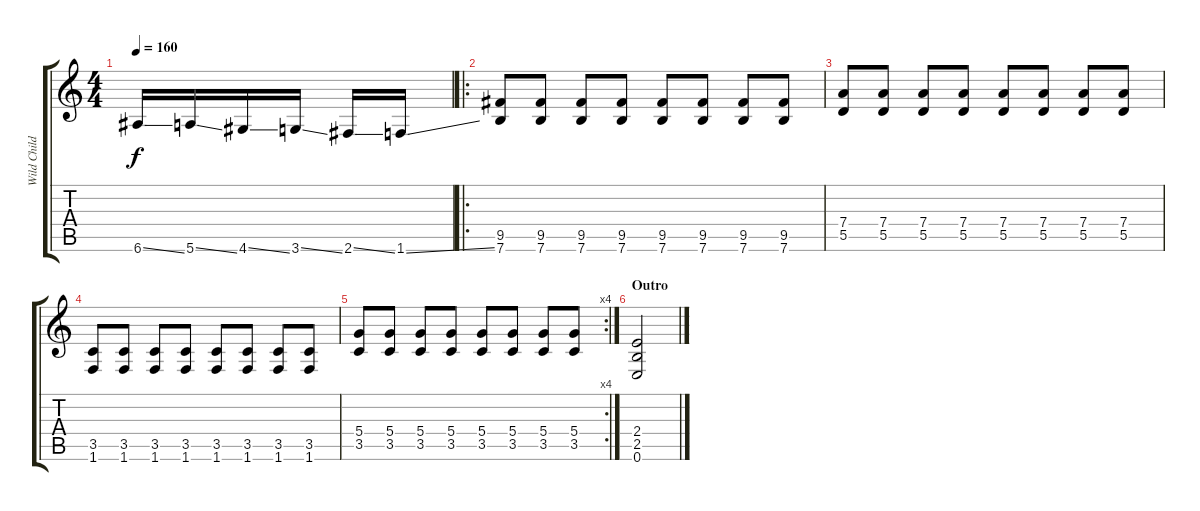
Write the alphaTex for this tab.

\track ("Wild Child (Waldi/LEAD)" "Wild Child") {instrument overdrivenguitar}
\staff {score tabs}
\tuning (E4 B3 G3 D3 A2 E2) {hide}
\ts (4 4)
\tempo 160
\clef g2
\ks c
6.6{ss}.16{dy f} 5.6{ss}.16 4.6{ss}.16 3.6{ss}.16 2.6{ss}.16 1.6{ss}.16 |
\ro
(9.5 7.6).8 (9.5 7.6).8 (9.5 7.6).8 (9.5 7.6).8 (9.5 7.6).8 (9.5 7.6).8 (9.5 7.6).8 (9.5 7.6).8 |
(7.4 5.5).8 (7.4 5.5).8 (7.4 5.5).8 (7.4 5.5).8 (7.4 5.5).8 (7.4 5.5).8 (7.4 5.5).8 (7.4 5.5).8 |
(3.5 1.6).8 (3.5 1.6).8 (3.5 1.6).8 (3.5 1.6).8 (3.5 1.6).8 (3.5 1.6).8 (3.5 1.6).8 (3.5 1.6).8 |
\rc 4
(5.4 3.5).8 (5.4 3.5).8 (5.4 3.5).8 (5.4 3.5).8 (5.4 3.5).8 (5.4 3.5).8 (5.4 3.5).8 (5.4 3.5).8 |
\section ("" "Outro")
(2.4 2.5 0.6).2
